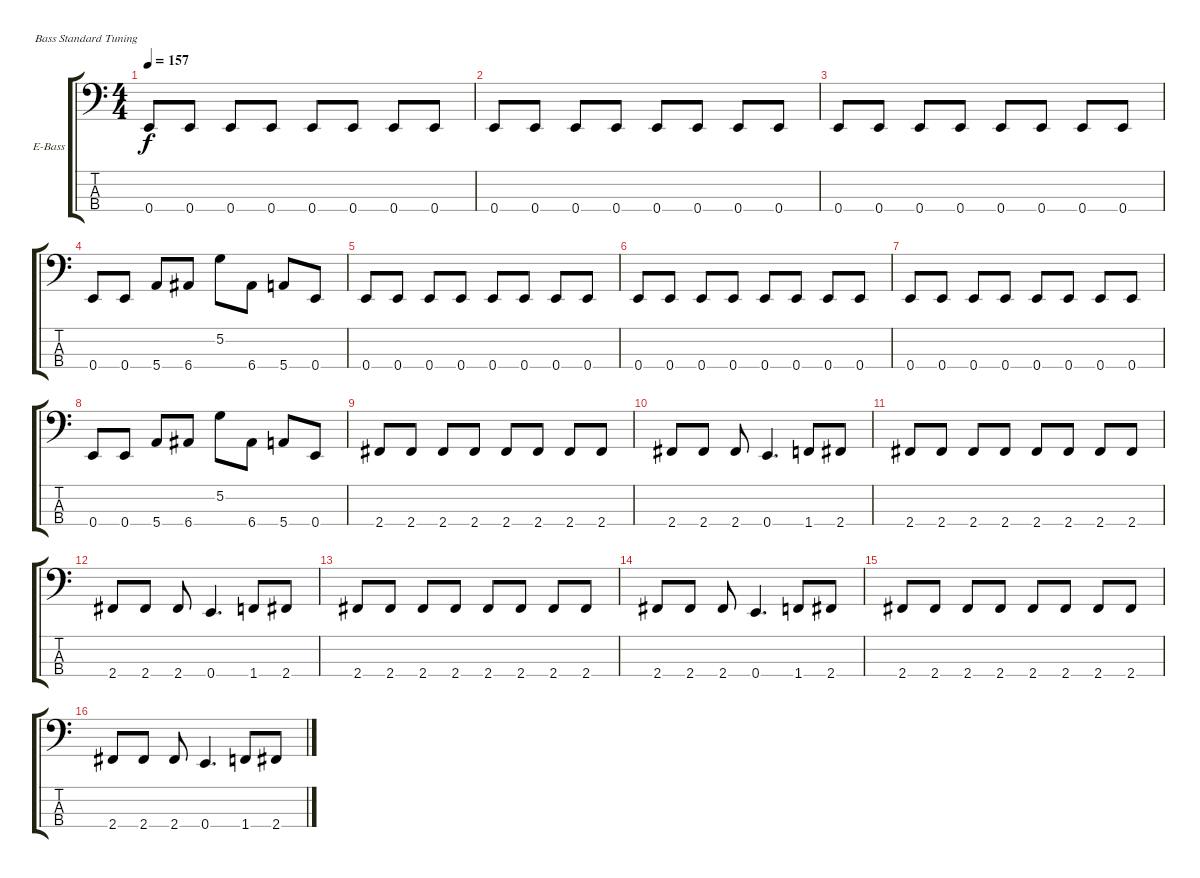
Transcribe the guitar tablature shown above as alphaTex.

\defaultSystemsLayout 4
\bracketExtendMode groupsimilarinstruments
\firstSystemTrackNameOrientation horizontal
\otherSystemsTrackNameOrientation horizontal
\track ("Electric Bass" "E-Bass") {instrument electricbassfinger}
\staff {score tabs}
\tuning (G2 D2 A1 E1)
\ts (4 4)
\tempo 157
\clef f4
\ks c
0.4.8{dy f} 0.4.8 0.4.8 0.4.8 0.4.8 0.4.8 0.4.8 0.4.8 |
0.4.8 0.4.8 0.4.8 0.4.8 0.4.8 0.4.8 0.4.8 0.4.8 |
0.4.8 0.4.8 0.4.8 0.4.8 0.4.8 0.4.8 0.4.8 0.4.8 |
0.4.8 0.4.8 5.4.8 6.4.8 5.2.8 6.4.8 5.4.8 0.4.8 |
0.4.8 0.4.8 0.4.8 0.4.8 0.4.8 0.4.8 0.4.8 0.4.8 |
0.4.8 0.4.8 0.4.8 0.4.8 0.4.8 0.4.8 0.4.8 0.4.8 |
0.4.8 0.4.8 0.4.8 0.4.8 0.4.8 0.4.8 0.4.8 0.4.8 |
0.4.8 0.4.8 5.4.8 6.4.8 5.2.8 6.4.8 5.4.8 0.4.8 |
2.4.8 2.4.8 2.4.8 2.4.8 2.4.8 2.4.8 2.4.8 2.4.8 |
2.4.8 2.4.8 2.4.8 0.4.4{d} 1.4.8 2.4.8 |
2.4.8 2.4.8 2.4.8 2.4.8 2.4.8 2.4.8 2.4.8 2.4.8 |
2.4.8 2.4.8 2.4.8 0.4.4{d} 1.4.8 2.4.8 |
2.4.8 2.4.8 2.4.8 2.4.8 2.4.8 2.4.8 2.4.8 2.4.8 |
2.4.8 2.4.8 2.4.8 0.4.4{d} 1.4.8 2.4.8 |
2.4.8 2.4.8 2.4.8 2.4.8 2.4.8 2.4.8 2.4.8 2.4.8 |
2.4.8 2.4.8 2.4.8 0.4.4{d} 1.4.8 2.4.8
